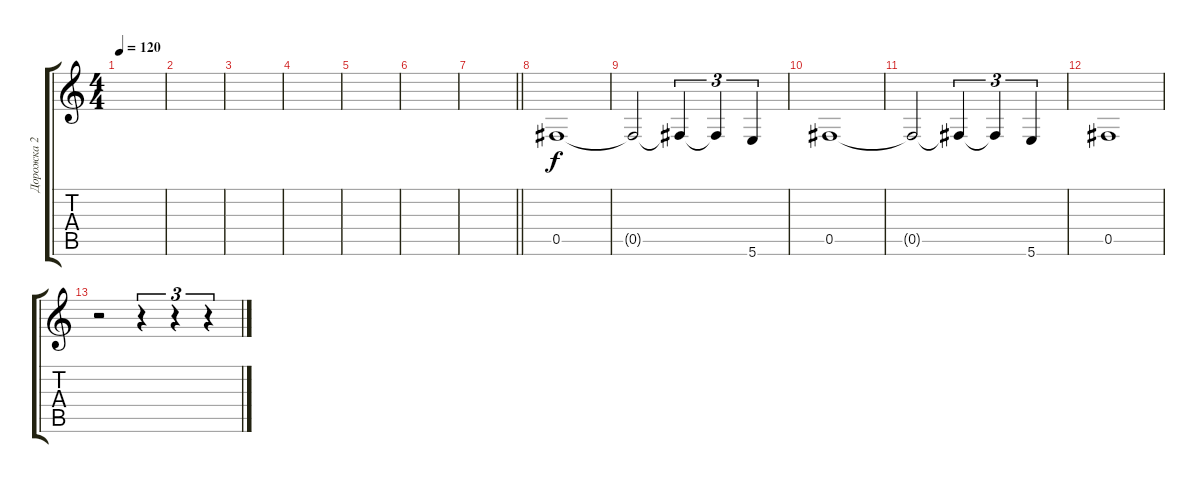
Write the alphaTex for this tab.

\track ("Дорожка 2" "Дорожка 2") {instrument distortionguitar}
\staff {score tabs}
\tuning (Db4 Ab3 E3 B2 Gb2 B1) {hide}
\ts (4 4)
\tempo 120
\clef g2
\ks c
|
|
|
|
|
|
\barLineRight lightlight
|
\section ("" " ")
0.5.1 |
0.5{t}.2 0.5{t}.4{tu (3 2)} 0.5{t}.4{tu (3 2)} 5.6.4{tu (3 2)} |
0.5.1 |
0.5{t}.2 0.5{t}.4{tu (3 2)} 0.5{t}.4{tu (3 2)} 5.6.4{tu (3 2)} |
0.5.1 |
r.2 r.4{tu (3 2)} r.4{tu (3 2)} r.4{tu (3 2)}
